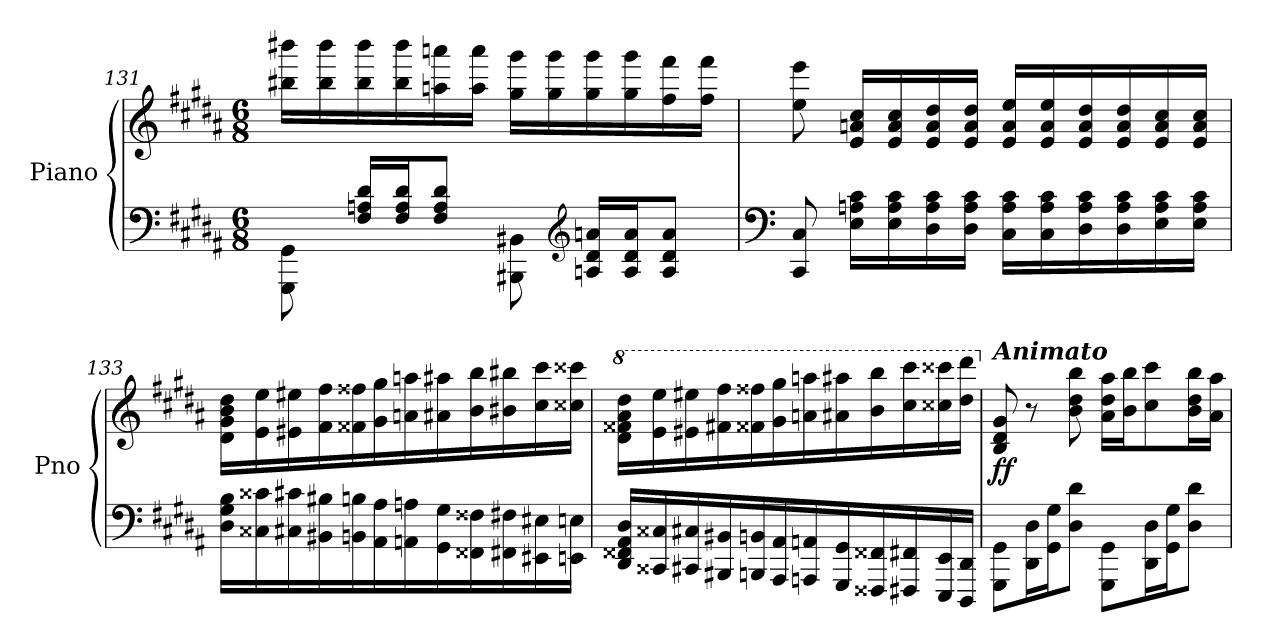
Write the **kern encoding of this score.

**kern	**kern	**dynam
*part1	*part1	*part1
*staff2	*staff1	*staff1/2
*I"Piano	*	*
*I'Pno	*	*
!!LO:PB:g=z
*clefF4	*clefG2	*
*k[f#c#g#d#a#]	*k[f#c#g#d#a#]	*
*M6/8	*M6/8	*
=131	=131	=131
8GGG#\ 8GG#\	16bb#X\ 16bbb#X\LL	.
.	16bb#\ 16bbb#\	.
16F#/ 16An/ 16d#/LL	16bb#\ 16bbb#\	.
16F#/ 16A/ 16d#/J	16bb#\ 16bbb#\	.
8F#/ 8A/ 8d#/J	16aan\ 16aaan\	.
.	16aa\ 16aaa\JJ	.
8BBB#X\ 8BB#X\	16gg#\ 16ggg#\LL	.
.	16gg#\ 16ggg#\	.
*clefG2	*	*
16An/ 16d#/ 16an/LL	16gg#\ 16ggg#\	.
16A/ 16d#/ 16a/J	16gg#\ 16ggg#\	.
8A/ 8d#/ 8a/J	16ff#\ 16fff#\	.
.	16ff#\ 16fff#\JJ	.
=132	=132	=132
*clefF4	*	*
8CC#/ 8C#/	8ee\ 8eee\	.
16E\ 16An\ 16c#\LL	16e/ 16an/ 16cc#/LL	.
16E\ 16A\ 16c#\	16e/ 16a/ 16cc#/	.
16D#\ 16A\ 16c#\	16e/ 16a/ 16dd#/	.
16D#\ 16A\ 16c#\JJ	16e/ 16a/ 16dd#/JJ	.
16C#\ 16A\ 16c#\LL	16e/ 16a/ 16ee/LL	.
16C#\ 16A\ 16c#\	16e/ 16a/ 16ee/	.
16D#\ 16A\ 16c#\	16e/ 16a/ 16dd#/	.
16D#\ 16A\ 16c#\	16e/ 16a/ 16dd#/	.
16E\ 16A\ 16c#\	16e/ 16a/ 16cc#/	.
16E\ 16A\ 16c#\JJ	16e/ 16a/ 16cc#/JJ	.
!!LO:LB:g=z
=133	=133	=133
16D#\ 16G#\ 16B\LL	16d#\ 16g#\ 16b\ 16dd#\LL	.
16C##X\ 16c##X\	16e\ 16ee\	.
16C#X\ 16c#X\	16e#X\ 16ee#X\	.
16BB#X\ 16B#X\	16f#\ 16ff#\	.
16BBn\ 16Bn\	16f##X\ 16ff##X\	.
16AA#\ 16A#\	16g#\ 16gg#\	.
16AAn\ 16An\	16an\ 16aan\	.
16GG#\ 16G#\	16a#X\ 16aa#X\	.
16FF##X\ 16F##X\	16b\ 16bb\	.
16FF#X\ 16F#X\	16b#X\ 16bb#X\	.
16EE#X\ 16E#X\	16cc#\ 16ccc#\	.
16EEn\ 16En\JJ	16cc##X\ 16ccc##X\JJ	.
!!LO:LB:g=z
=134	=134	=134
*	*8va	*
16DD#/ 16FF##X/ 16AA#/ 16D#/LL	16dd#\ 16ff##X\ 16aa#\ 16ddd#\LL	.
16CC##X/ 16C##X/	16ee\ 16eee\	.
16CC#X/ 16C#X/	16ee#X\ 16eee#X\	.
16BBB#X/ 16BB#X/	16ff#X\ 16fff#\	.
16BBBn/ 16BBn/	16ff##X\ 16fff##X\	.
16AAA#/ 16AA#/	16gg#\ 16ggg#\	.
16AAAn/ 16AAn/	16aan\ 16aaan\	.
16GGG#/ 16GG#/	16aa#X\ 16aaa#X\	.
16FFF##X/ 16FF##X/	16bb\ 16bbb\	.
16FFF#X/ 16FF#X/	16ccc#\ 16cccc#\	.
16EEE/ 16EE/	16ccc##X\ 16cccc##X\	.
16DDD#/ 16DD#/JJ	16ddd#\ 16dddd#\JJ	.
=135	=135	=135
*	*X8va	*
!	!LO:TX:a:Bi:t=Animato	!
!	!	!LO:DY:b
8GGG#\ 8GG#\L	8B/ 8d#/ 8g#/	ff
16DD#\ 16D#\L	8r	.
16GG#\ 16G#\J	.	.
8D#\ 8d#\J	8b\ 8dd#\ 8bb\	.
8GGG#\ 8GG#\L	16a#\ 16dd#\ 16aa#\LL	.
.	16b\ 16bb\J	.
16DD#\ 16D#\L	8cc#\ 8ccc#\	.
16GG#\ 16G#\J	.	.
8D#\ 8d#\J	16b\ 16dd#\ 16bb\L	.
.	16a#\ 16aa#\JJ	.
=	=	=
*-	*-	*-
